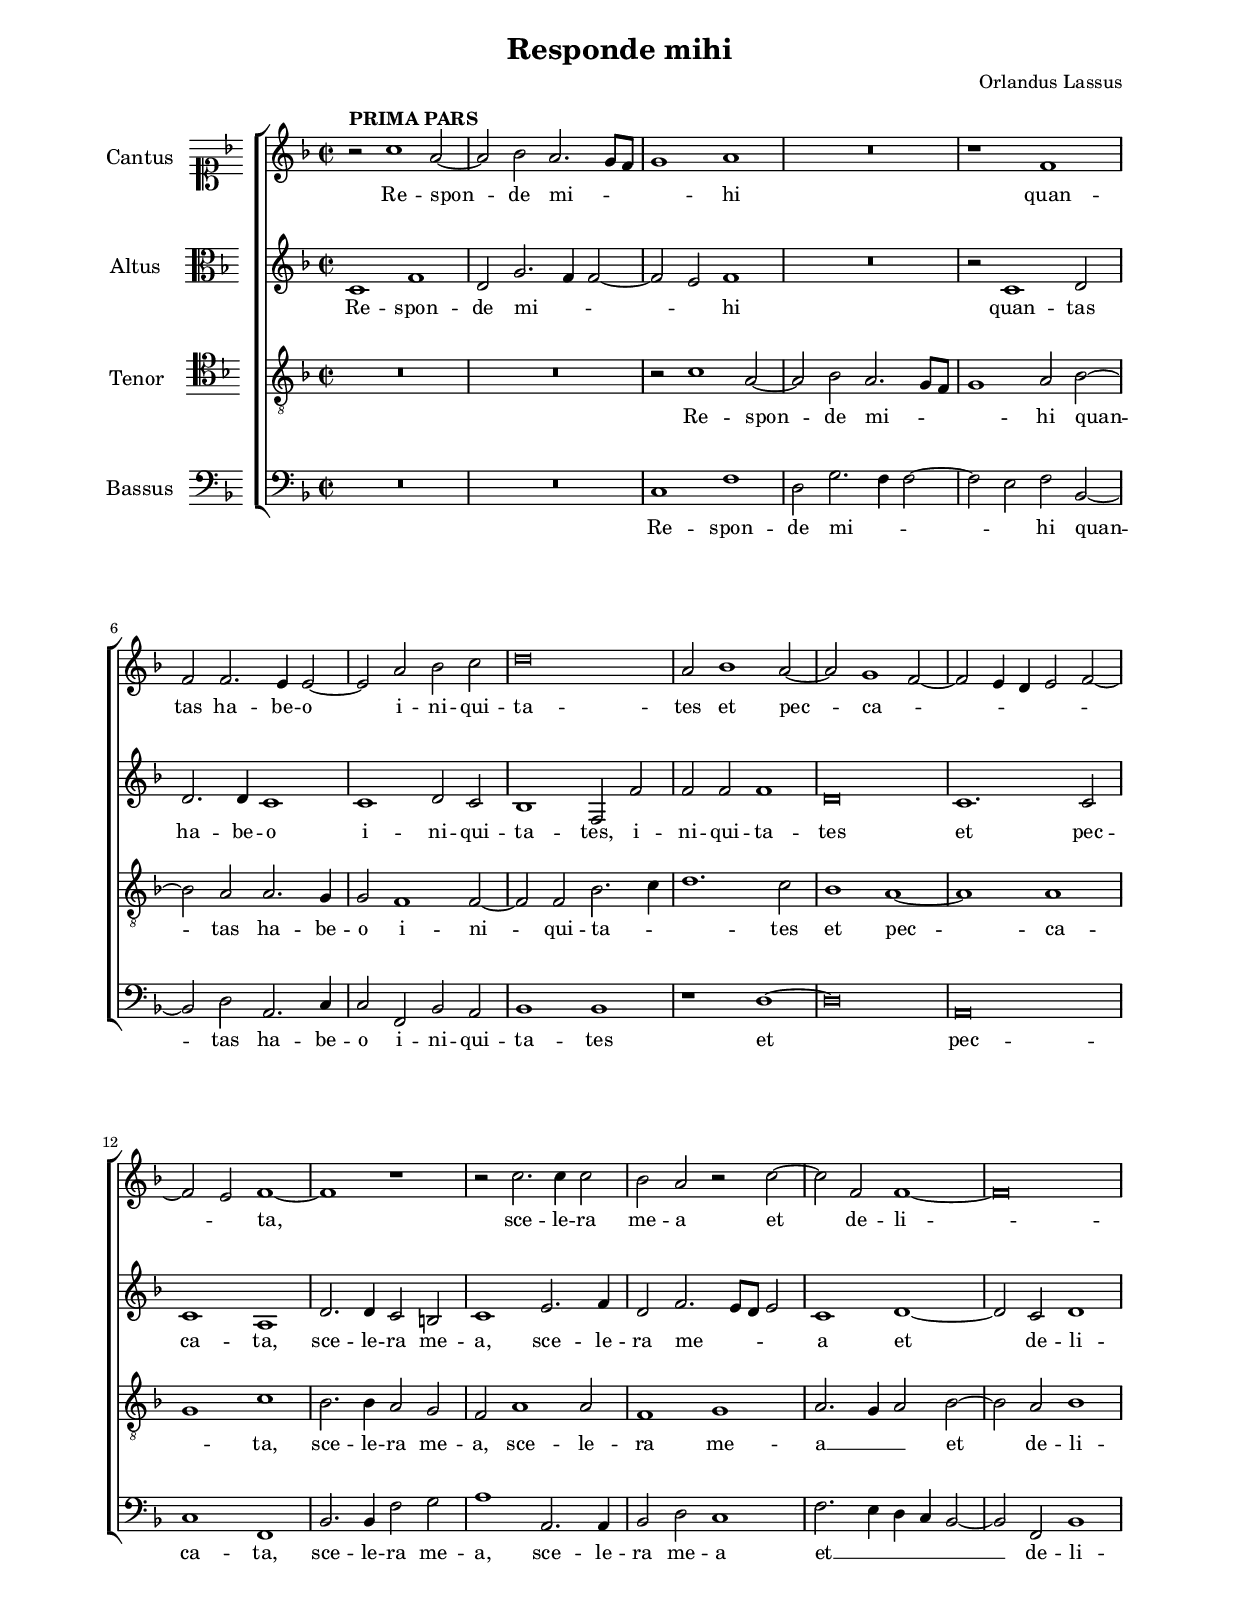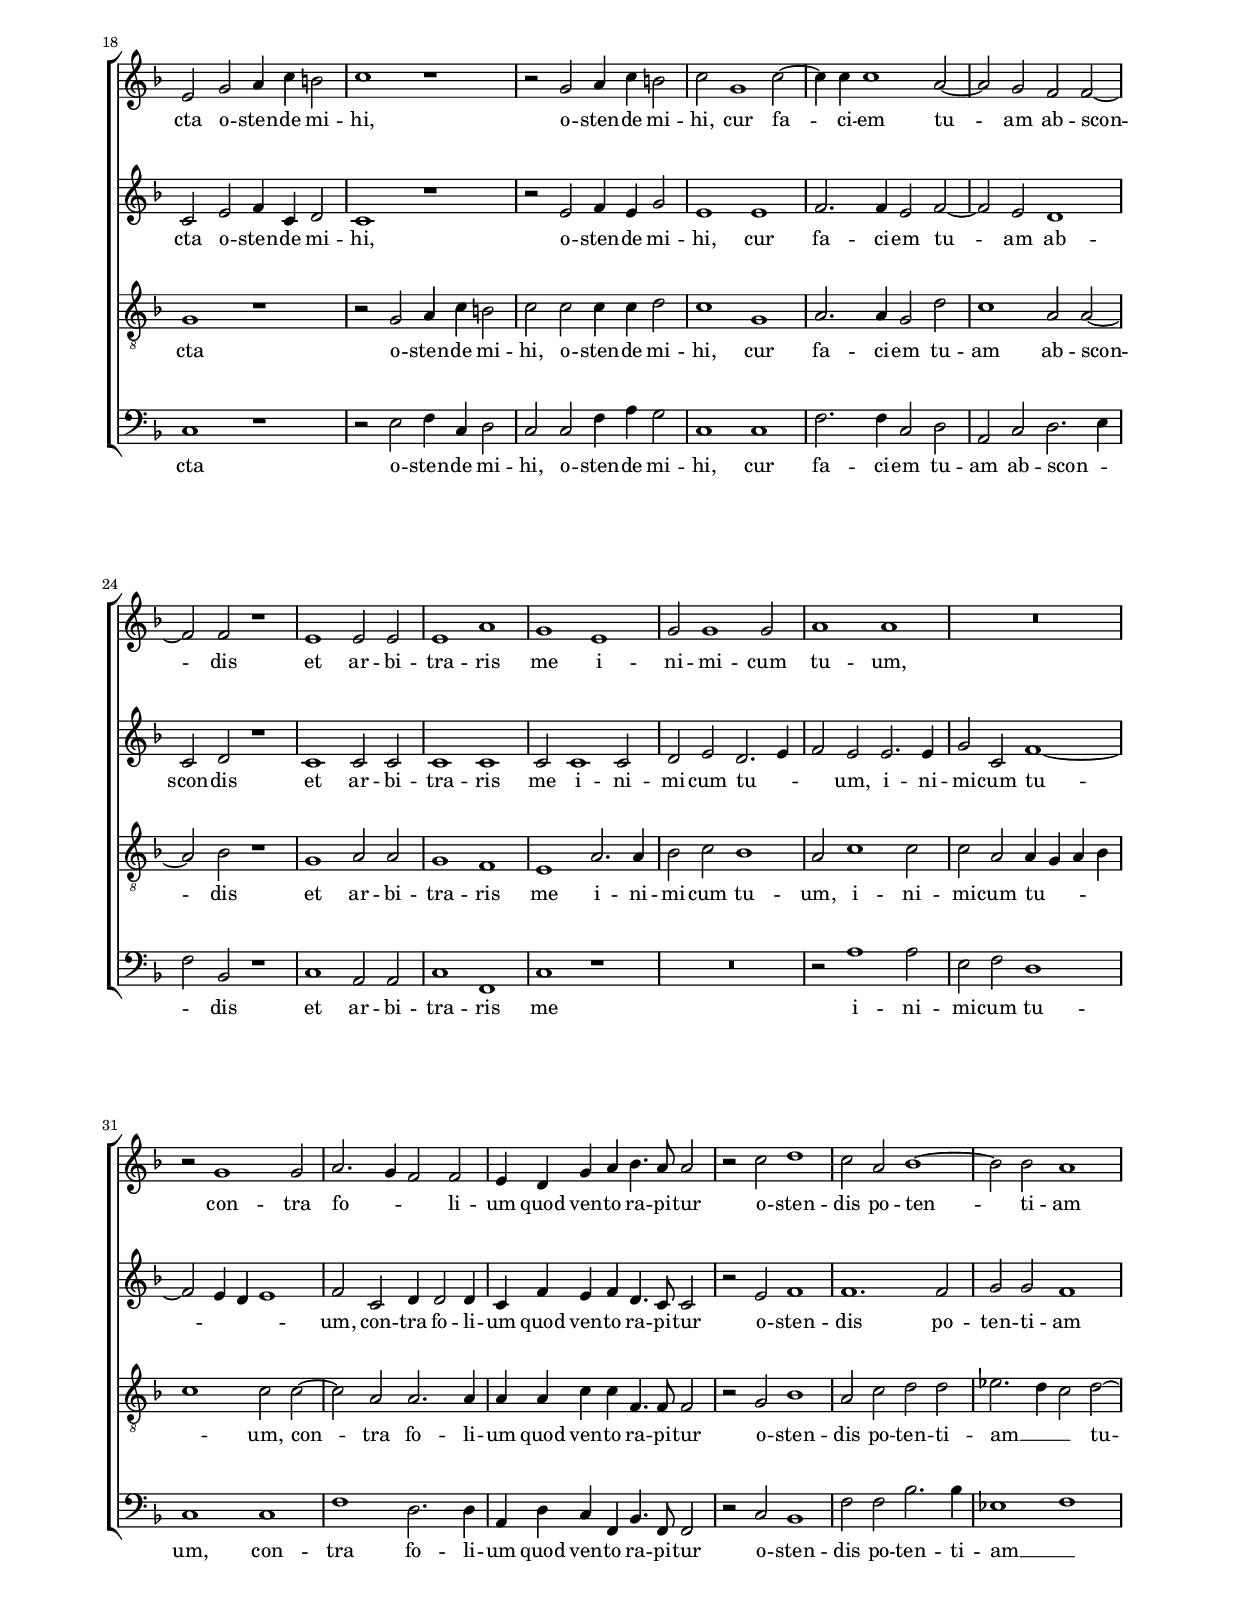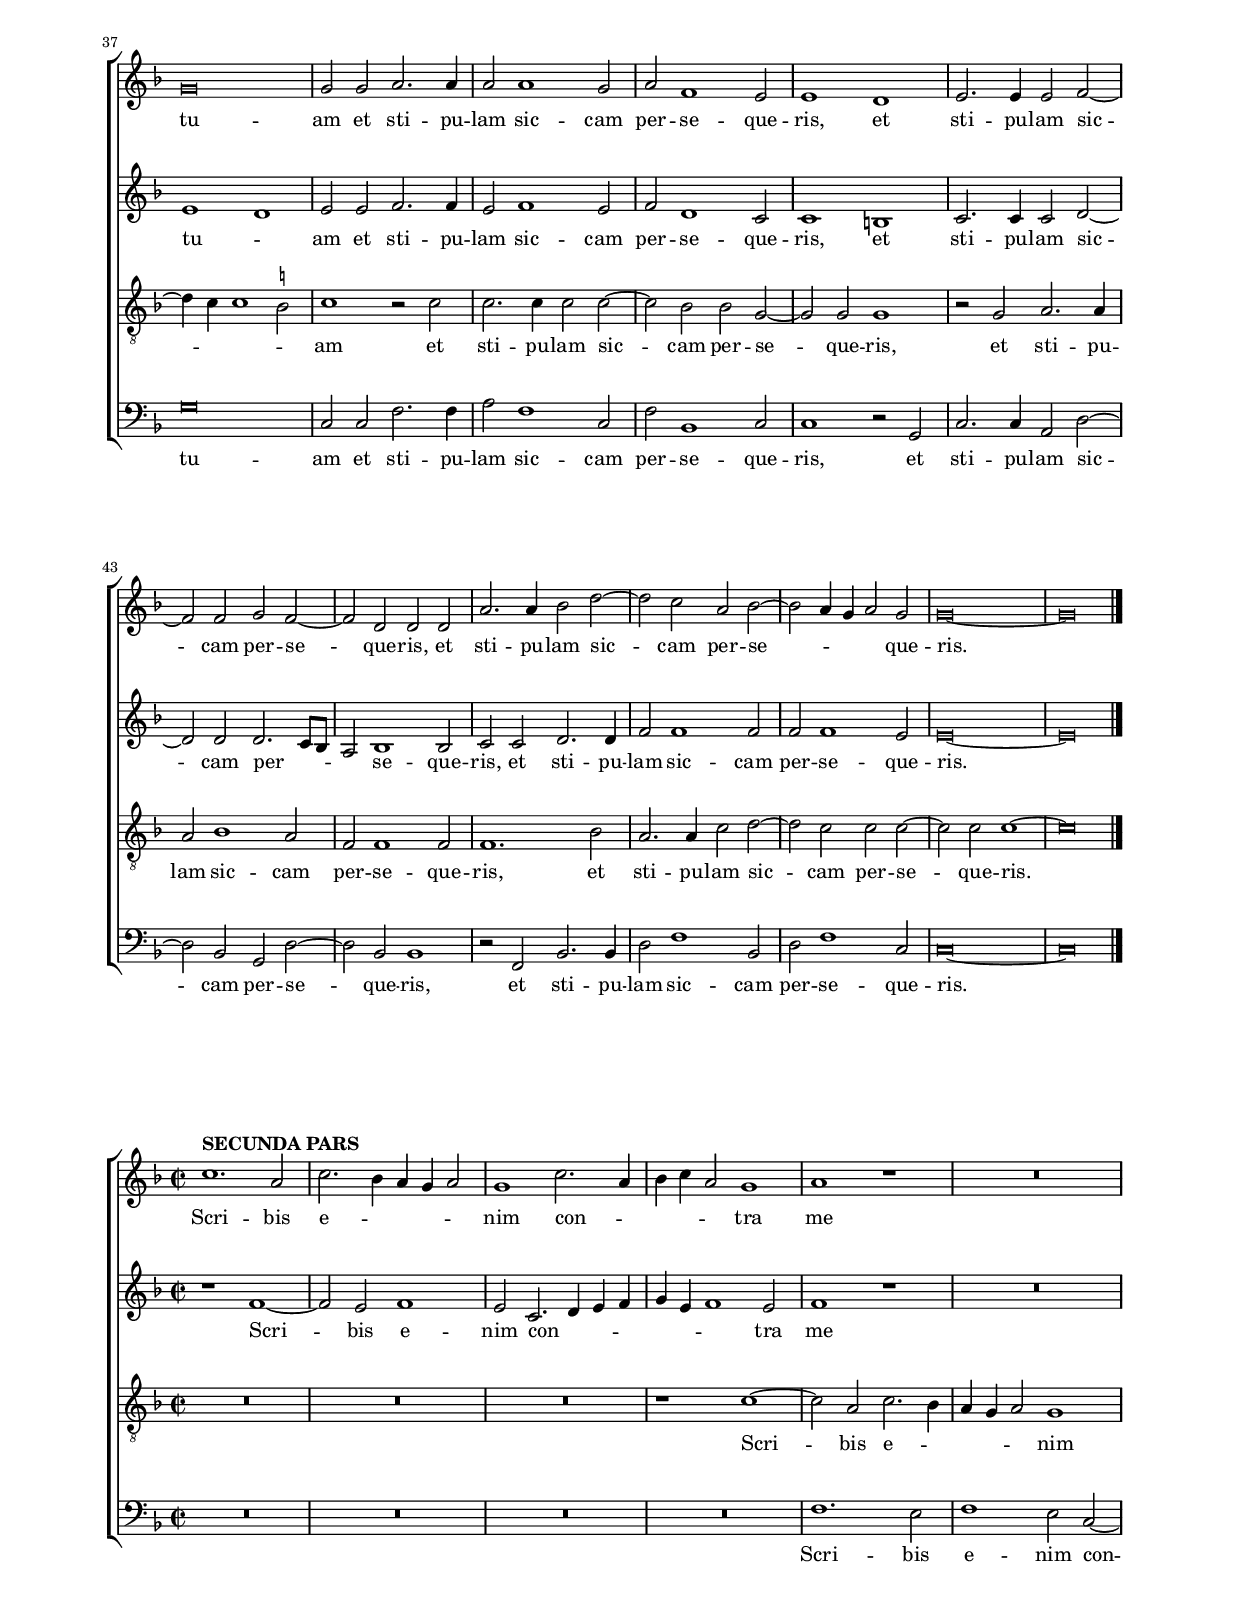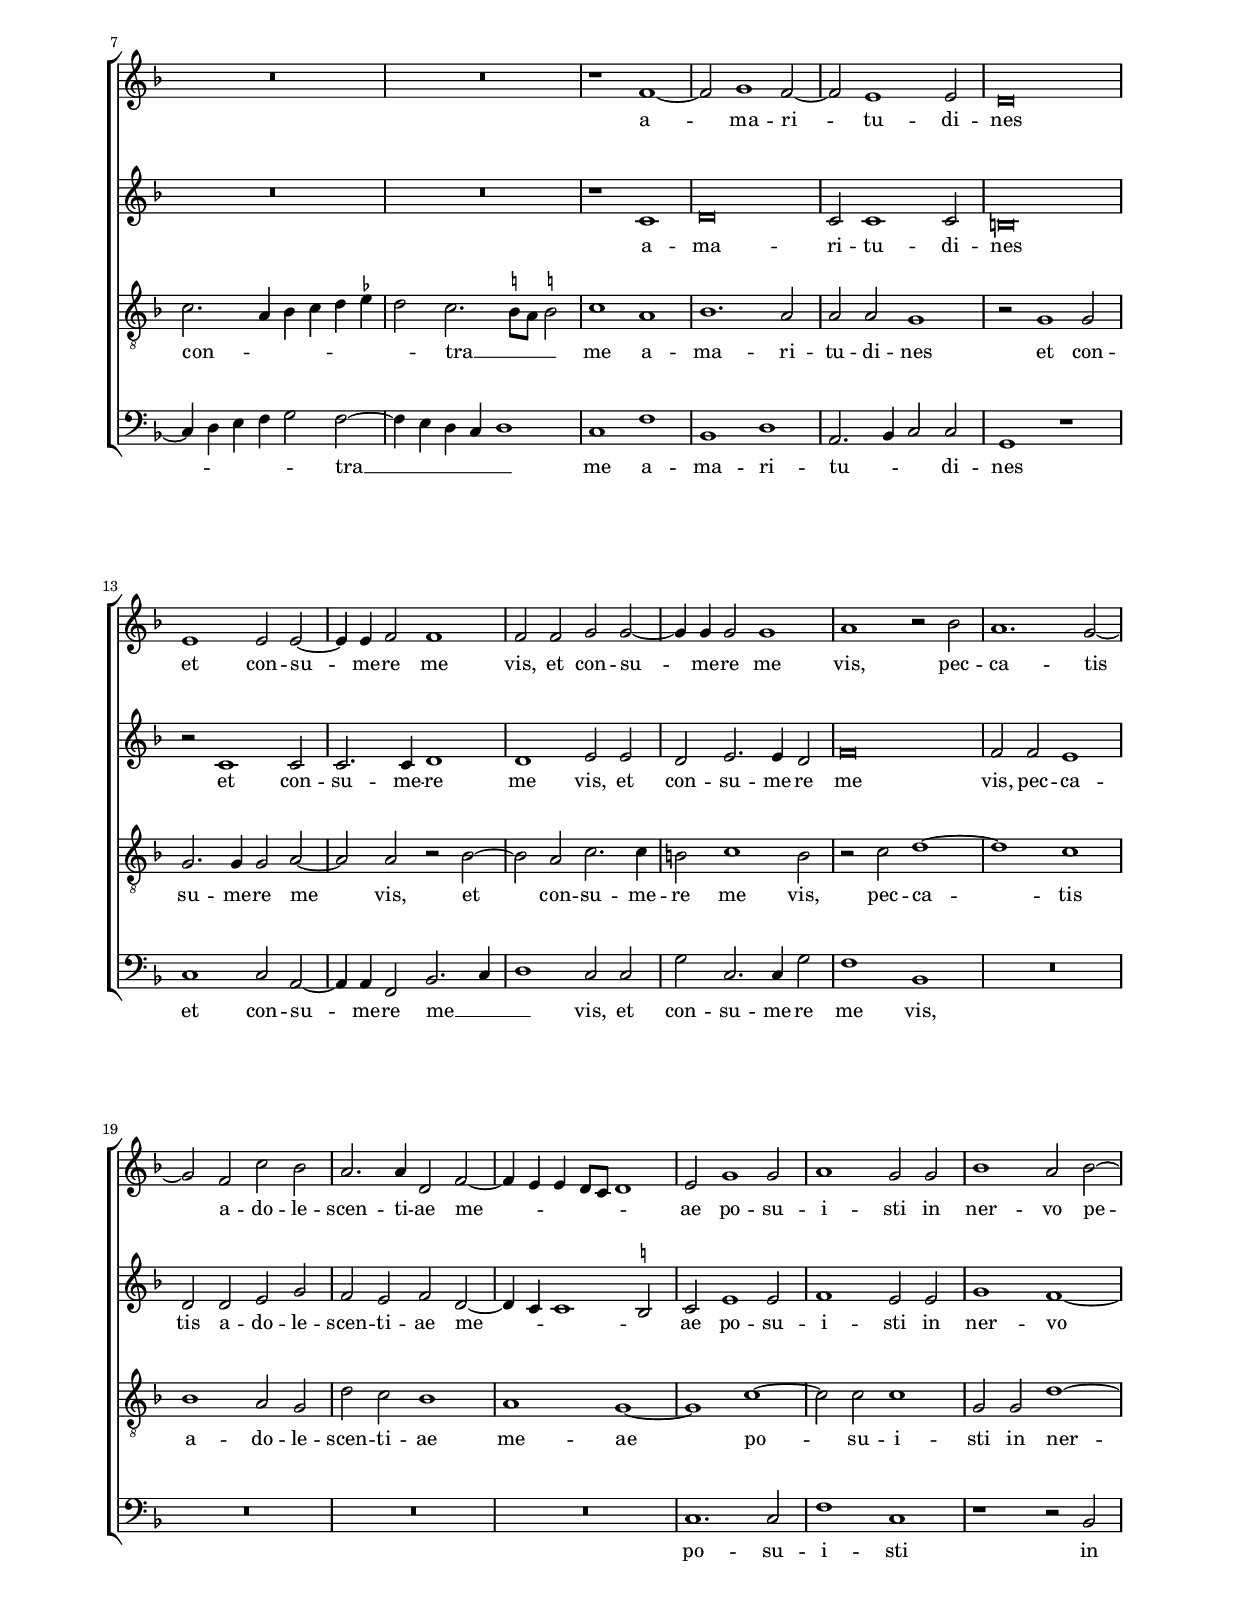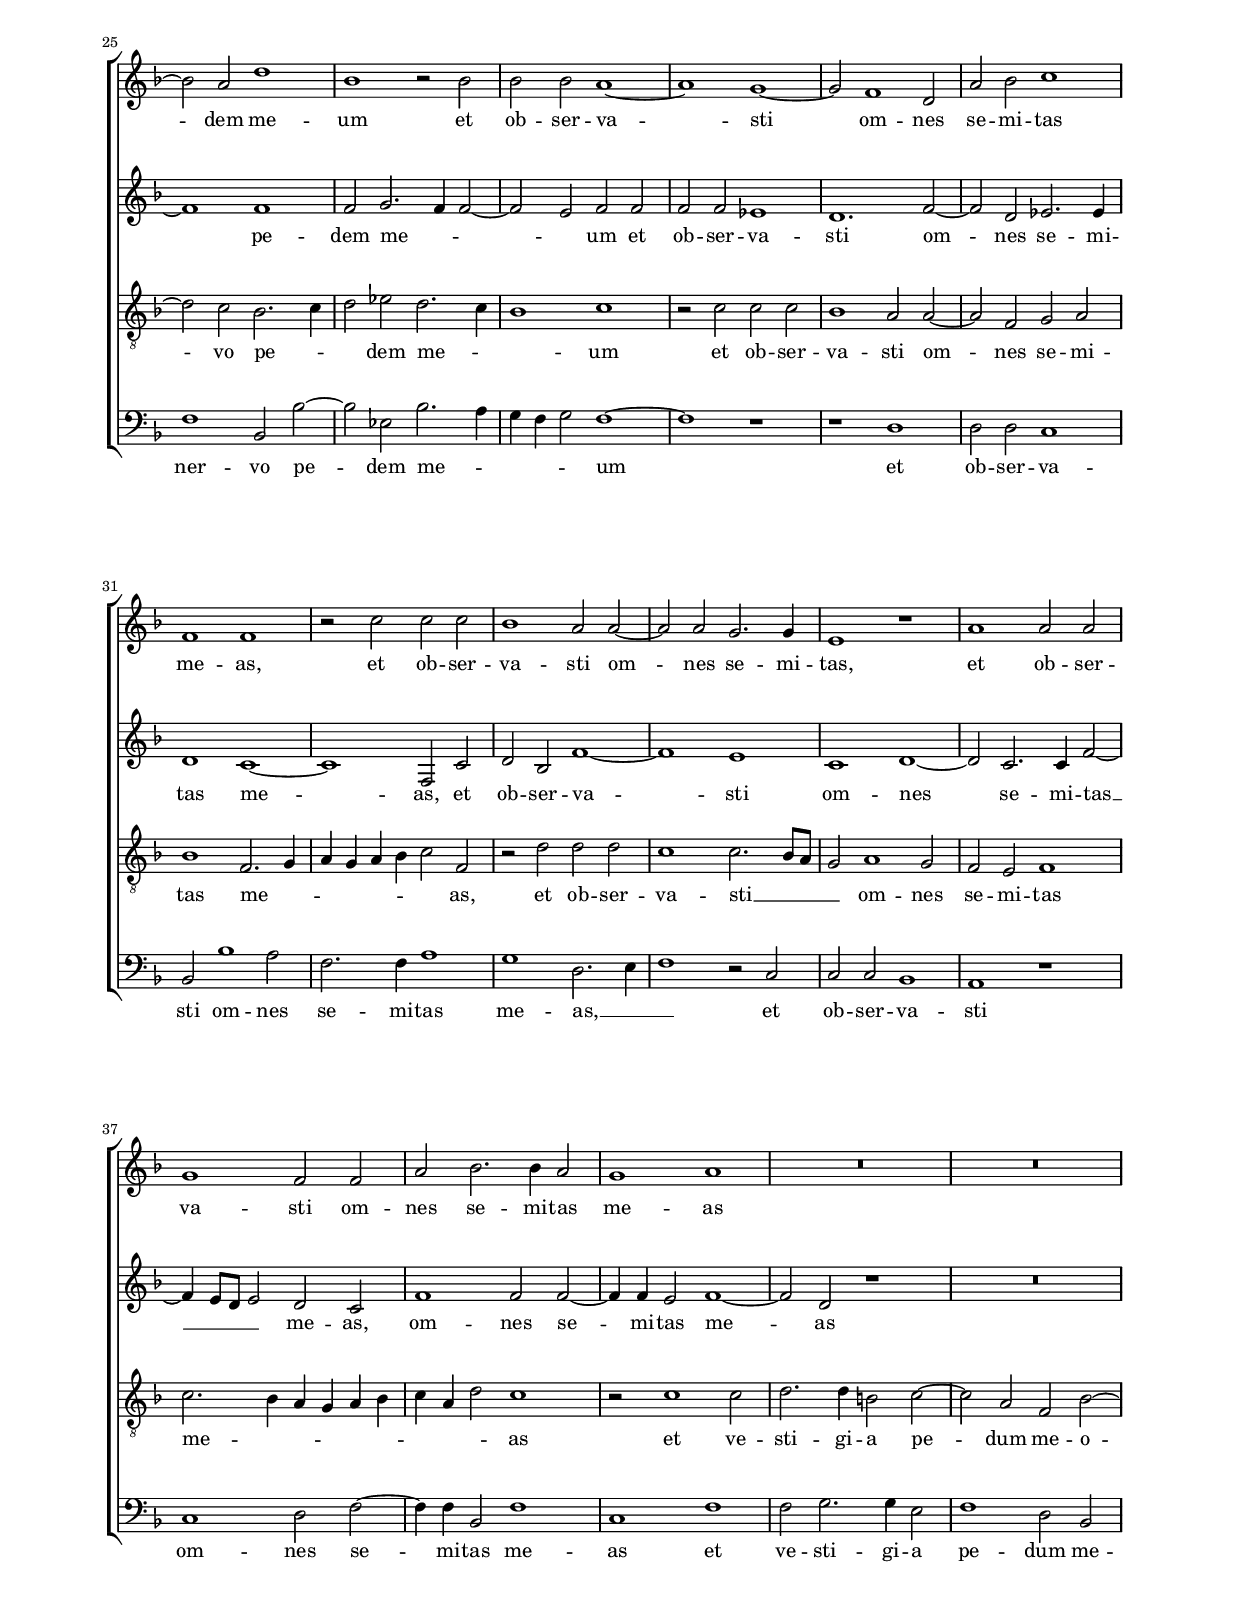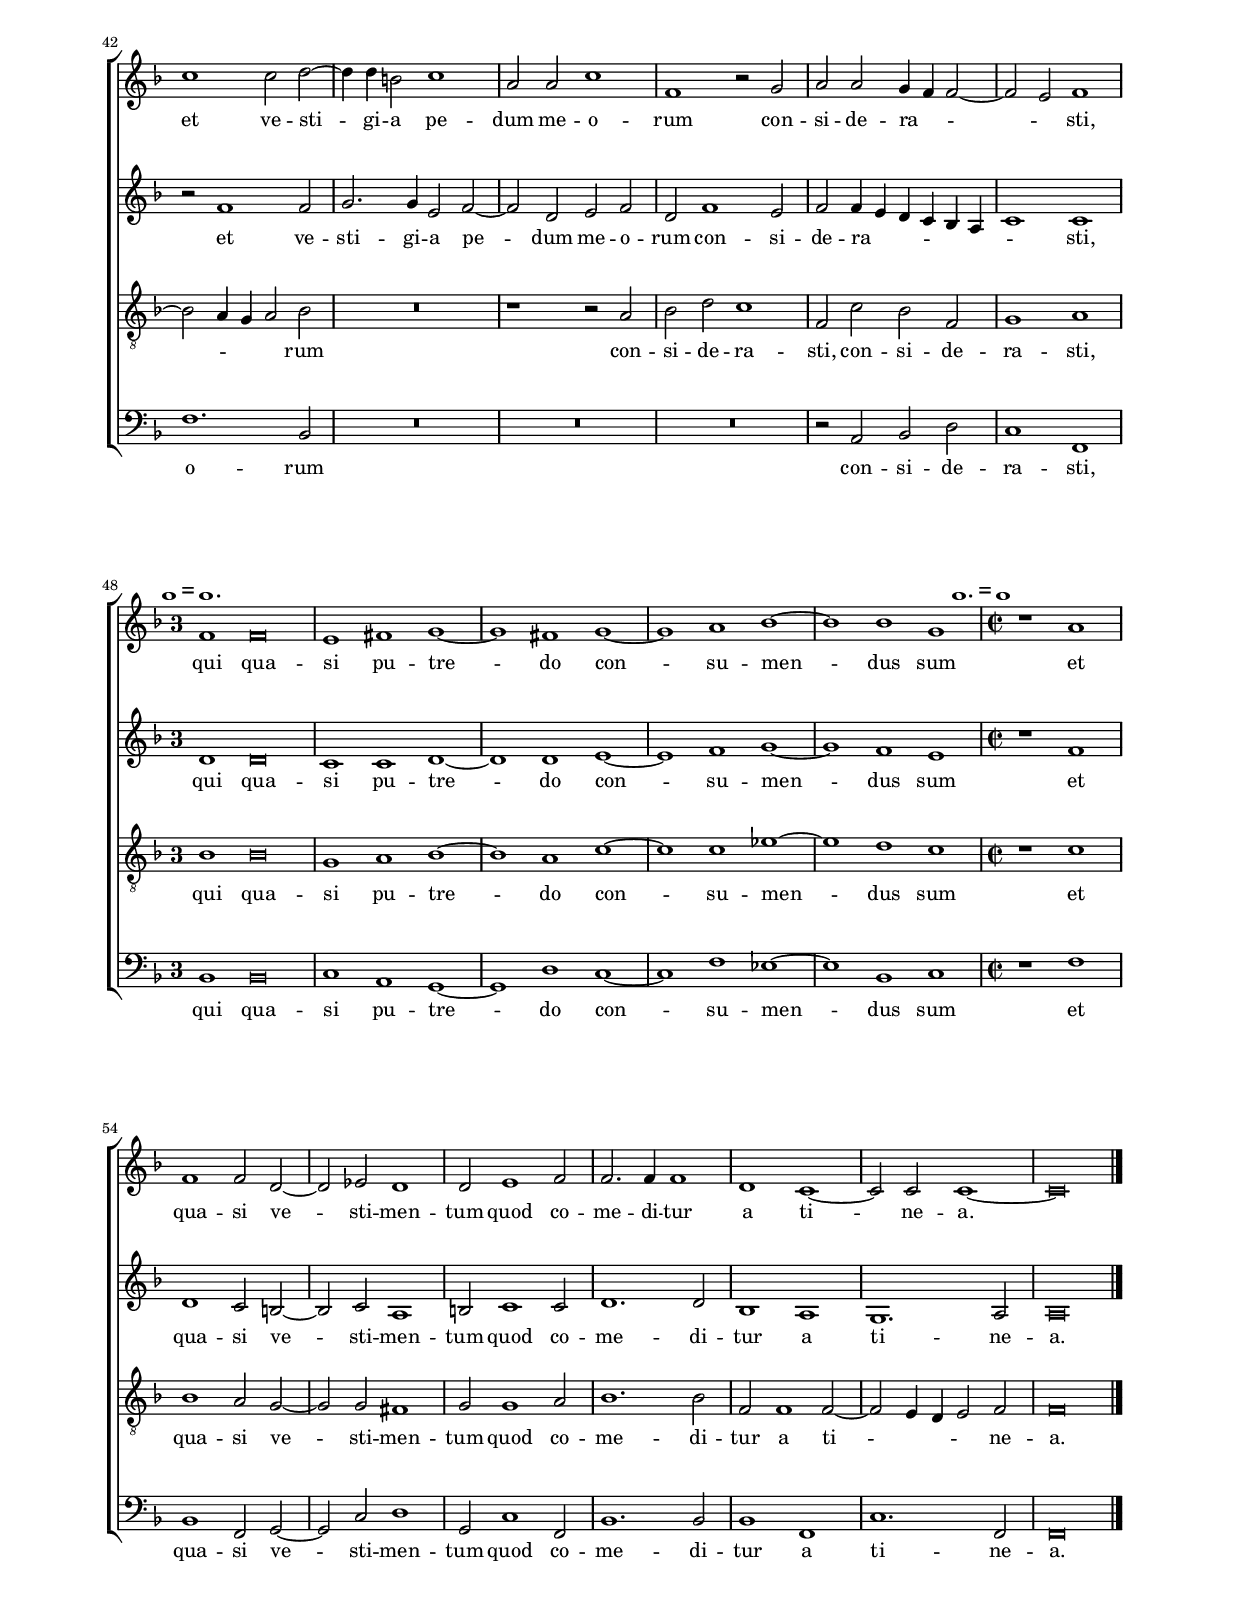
\header
{
  title="Responde mihi"
  composer="Orlandus Lassus"
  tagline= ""
}

\version "2.18.2"
\include "deutsch.ly"
#(set-global-staff-size 16)
% #(set-default-paper-size "letter")
#(ly:set-option 'point-and-click #f)


	ficta = { \once \set suggestAccidentals = ##t }
	
	forget = #(define-music-function (parser location music) (ly:music?) #{
		\accidentalStyle forget
		$music
		\accidentalStyle default
		#})

	m = \melisma
	me = \melismaEnd
%	\mark \markup { \override #'(style . baroque) { \note  #"breve" #1 = \note #"breve." #1 } }


\paper
	{
	top-margin = 1.8 \cm
	bottom-margin = 1.8 \cm
	left-margin = 2 \cm
	right-margin = 2 \cm
	ragged-bottom = ##f
	ragged-last-bottom = ##t
	print-page-number = ##f
	score-system-spacing = #'((basic-distance . 20) (minimum-distance . 14) (padding . 8) (strechability . 50))
	system-system-spacing = #'((basic-distance . 20) (minimum-distance . 14) (padding . 8) (strechability . 50))
	scoreTitleMarkup = \markup { \fill-line  { \null \fontsize #2 \bold \fromproperty #'header:piece \fromproperty #'header:opus } }
%	systems-per-page = 3
%	min-systems-per-page = 3
	}

global = {
	\key f \major
	\time 2/2 \set Score.measureLength = #(ly:make-moment 2/1)
        \skip 1*98 \bar "|."
	}
	

incipitcantus = \markup { \score {
	{
	\set Staff.instrumentName = \markup { \fontsize #1 "Cantus" }
	\key f \major
	\clef soprano
	s4 \bar ""
	}
	\layout  {
	raggedright = ##t
	indent = 1.6 \cm
	line-width = 2.2\cm
	\context { \Staff \remove Time_signature_engraver }
	\override Staff.Clef.Y-extent = #'(0 . 0)
	}} \hspace #1 }
      
      
incipitaltus = \markup { \score {
	{
	\set Staff.instrumentName = \markup { \fontsize #1 "Altus" }
	\key f \major
	\clef alto
	s4 \bar ""
	}
	\layout  {
	raggedright = ##t
	indent = 1.6 \cm
	line-width = 2.2\cm
	\context { \Staff \remove Time_signature_engraver }
	\override Staff.Clef.Y-extent = #'(0 . 0)
	}} \hspace #1 }


incipittenor = \markup { \score {
	{
	\set Staff.instrumentName = \markup { \fontsize #1 "Tenor" }
	\key f \major
	\clef tenor
	s4 \bar ""
	}
	\layout  {
	raggedright = ##t
	indent = 1.6 \cm
	line-width = 2.2\cm
	\context { \Staff \remove Time_signature_engraver }
	\override Staff.Clef.Y-extent = #'(0 . 0)
	}} \hspace #1 }
      
      
incipitbassus = \markup { \score {
	{
	\set Staff.instrumentName = \markup { \fontsize #1 "Bassus" }
	\key f \major
	\clef bass
	s4 \bar ""
	}
	\layout  {
	raggedright = ##t
	indent = 1.6 \cm
	line-width = 2.2\cm
	\context { \Staff \remove Time_signature_engraver }
	\override Staff.Clef.Y-extent = #'(0 . 0)
	}} \hspace #1 }


cantus =  \relative c''
	{
	r2^\markup { \left-align \bold "PRIMA PARS" } c1 a2~
	a2 b a2. g8 f
	g1 a
	R\breve
%5
	r1 f |
	f2 f2. e4 e2~
	e2 a b c
	d\breve
	a2 b1 a2~
%10
	a2 g1 f2~ |
	f2 e4 d e2 f~
	f2 e f1~
	f1 r
	r2 c'2. c4 c2
%15
	b2 a r c~ |
	c2 f, f1~
	f\breve
	e2 g a4 c h2
	c1 r
%20
	r2 g a4 c h2 |
	c2 g1 c2~
	c4 c c1 a2~
	a2 g f f~
	f2 f r1
%25
	e1 e2 e |
	e1 a
	g1 e
	g2 g1 g2
	a1 a
%30
	R\breve |
	r2 g1 g2
	a2. g4 f2 f
	e4 d g a b4. a8 a2
	r2 c d1
%35
	c2 a b1~ |
	b2 b a1
	g\breve
	g2 g a2. a4
	a2 a1 g2
%40
	a2 f1 e2 |
	e1 d
	e2. e4 e2 f~
	f2 f g f~
	f2 d d d
%45
	a'2. a4 b2 d~ |
	d2 c a b~
	b2 a4 g a2 g
	g\breve~
        g\breve |
	}


altus =  \relative c'
        {
	c1 f
	d2 g2. f4 f2~
	f2 e f1
	R\breve
%5
	r2 c1 d2 |
	d2. d4 c1
	c1 d2 c
	b1 f2 f'
	f2 f f1
%10
	d\breve |
	c1. c2
	c1 a
	d2. d4 c2 h
	c1 e2. f4
%15
	d2 f2. e8 d e2 |
	c1 d~
	d2 c d1
	c2 e f4 c d2
	c1 r
%20
	r2 e f4 e g2 |
	e1 e
	f2. f4 e2 f~
	f2 e d1
	c2 d r1
%25
	c1 c2 c |
	c1 c
	c2 c1 c2
	d2 e d2. e4
	f2 e e2. e4
%30
	g2 c, f1~ |
	f2 e4 d e1
	f2 c d4 d2 d4
	c4 f e f d4. c8 c2
	r2 e f1
%35
	f1. f2 |
	g2 g f1
	e1 d
	e2 e f2. f4
	e2 f1 e2
%40
	f2 d1 c2 |
	c1 h
	c2. c4 c2 d~
	d2 d d2. c8 b
	a2 b1 b2
%45
	c2 c d2. d4 |
	f2 f1 f2
	f2 f1 e2
	e\breve~
        e\breve |
	}


tenor =  \relative c'
	{
	R\breve
	R\breve
	r2 c1 a2~
	a2 b a2. g8 f
%5
	g1 a2 b~ |
	b2 a a2. g4
	g2 f1 f2~
	f2 f b2. c4
	d1. c2
%10
	b1 a~ |
	a1 a
	g1 c
	b2. b4 a2 g
	f2 a1 a2
%15
	f1 g |
	a2. g4 a2 b~
	b2 a b1
	g1 r
	r2 g a4 c h2
%20
	c2 c c4 c d2 |
	c1 g
	a2. a4 g2 d'
	c1 a2 a~
	a2 b r1
%25
	g1 a2 a |
	g1 f
	e1 a2. a4
	b2 c b1
	a2 c1 c2
%30
	c2 a a4 g a b |
	c1 c2 c~
	c2 a a2. a4
	a4 a c c f,4. f8 f2
	r2 g b1
%35
	a2 c d d |
	es2. d4 c2 d~
	d4 c c1 \ficta h2
	c1 r2 c
	c2. c4 c2 c~
%40
	c2 b b g~ |
	g2 g g1
	r2 g a2. a4
	a2 b1 a2
	f2 f1 f2
%45
	f1. b2 |
	a2. a4 c2 d~
	d2 c c c~
	c2 c c1~
	c\breve |
	}


bassus  =  \relative c
	{
	R\breve
	R\breve
	c1 f
	d2 g2. f4 f2~
%5
	f2 e f b,~ |
	b2 d a2. c4
	c2 f, b a
	b1 b
	r1 d~
%10
	d\breve |
	a\breve
	c1 f,
	b2. b4 f'2 g
	a1 a,2. a4
%15
	b2 d c1 |
	f2. e4 d c b2~
	b2 f b1
	c1 r
	r2 e f4 c d2
%20
	c2 c f4 a g2 |
	c,1 c
	f2. f4 c2 d
	a2 c d2. e4
	f2 b, r1
%25
	c1 a2 a |
	c1 f,
	c'1 r
	R\breve
	r2 a'1 a2
%30
	e2 f d1 |
	c1 c
	f1 d2. d4
	a4 d c f, b4. f8 f2
	r2 c' b1
%35
	f'2 f b2. b4 |
	es,1 f
	g\breve
	c,2 c f2. f4
	a2 f1 c2
%40
	f2 b,1 c2 |
	c1 r2 g
	c2. c4 a2 d~
	d2 b g d'~
	d2 b b1
%45
	r2 f b2. b4 |
	d2 f1 b,2
	d2 f1 c2
	c\breve~
	c\breve |
	}


lyricscantus = \lyricmode {
	Re -- spon -- de mi -- _ _ _ hi
        quan -- tas ha -- be -- o i -- ni -- qui -- ta -- tes
        et pec -- ca -- _ _ _ _ _ _ ta,
        sce -- le -- ra me -- a et de -- li -- cta o -- sten -- de mi -- hi,
        o -- sten -- de mi -- hi,
        cur fa -- ci -- em tu -- am ab -- scon -- dis
        et ar -- bi -- tra -- ris me i -- ni -- mi -- cum tu -- um,
        con -- tra fo -- _ _ li -- um quod ven -- to ra -- pi -- tur
        o -- sten -- dis po -- ten -- ti -- am tu -- am
        et sti -- pu -- lam sic -- cam per -- se -- que -- ris,
        et sti -- pu -- lam sic -- cam per -- se -- que -- ris,
        et sti -- pu -- lam sic -- cam per -- se -- _ _ _ que -- ris.
	}


lyricsaltus = \lyricmode {
	Re -- spon -- de mi -- _ _ _ hi
        quan -- tas ha -- be -- o i -- ni -- qui -- ta -- tes,
        i -- ni -- qui -- ta -- tes
        et pec -- ca -- ta,
        sce -- le -- ra me -- a,
        sce -- le -- ra me -- _ _ _ a et de -- li -- cta o -- sten -- de mi -- hi,
        o -- sten -- de mi -- hi,
        cur fa -- ci -- em tu -- am ab -- scon -- dis
        et ar -- bi -- tra -- ris me i -- ni -- mi -- cum tu -- _ _ um,
        i -- ni -- mi -- cum tu -- _ _ _ um,
        con -- tra fo -- li -- um quod ven -- to ra -- pi -- tur
        o -- sten -- dis po -- ten -- ti -- am tu -- _ am
        et sti -- pu -- lam sic -- cam per -- se -- que -- ris,
        et sti -- pu -- lam sic -- cam per -- _ _ _ se -- que -- ris,
        et sti -- pu -- lam sic -- cam per -- se -- que -- ris.
	}


lyricstenor = \lyricmode {
	Re -- spon -- de mi -- _ _ _ hi
        quan -- tas ha -- be -- o i -- ni -- qui -- ta -- _ _ tes
        et pec -- ca -- _ ta,
        sce -- le -- ra me -- a,
        sce -- le -- ra me -- a __ _ _ et de -- li -- cta o -- sten -- de mi -- hi,
        o -- sten -- de mi -- hi,
        cur fa -- ci -- em tu -- am ab -- scon -- dis
        et ar -- bi -- tra -- ris me i -- ni -- mi -- cum tu -- um,
        i -- ni -- mi -- cum tu -- _ _ _ _ um,
        con -- tra fo -- li -- um quod ven -- to ra -- pi -- tur
        o -- sten -- dis po -- ten -- ti -- am __ _ _ tu -- _ _ _ am 
        et sti -- pu -- lam sic -- cam per -- se -- que -- ris,
        et sti -- pu -- lam sic -- cam per -- se -- que -- ris,
        et sti -- pu -- lam sic -- cam per -- se -- que -- ris.
	}


lyricsbassus = \lyricmode {
	Re -- spon -- de mi -- _ _ _ hi
        quan -- tas ha -- be -- o i -- ni -- qui -- ta -- tes
        et pec -- ca -- ta,
        sce -- le -- ra me -- a,
        sce -- le -- ra me -- a et __ _ _ _ _ de -- li -- cta o -- sten -- de mi -- hi,
        o -- sten -- de mi -- hi,
        cur fa -- ci -- em tu -- am ab -- scon -- _ _ dis
        et ar -- bi -- tra -- ris me i -- ni -- mi -- cum tu -- um,
        con -- tra fo -- li -- um quod ven -- to ra -- pi -- tur
        o -- sten -- dis po -- ten -- ti -- am __ _ tu -- am
        et sti -- pu -- lam sic -- cam per -- se -- que -- ris,
        et sti -- pu -- lam sic -- cam per -- se -- que -- ris,
        et sti -- pu -- lam sic -- cam per -- se -- que -- ris.
	}


\score
{  
  % \transpose {
	\new ChoirStaff \with { \override StaffGrouper.staff-staff-spacing.basic-distance = #13 }
	<<


	\new Staff << \global
	\new Voice="v1" {
		\set Staff.instrumentName=\incipitcantus
        %       \set Staff.instrumentName="S"
		\set Staff.midiInstrument = "reed organ"
		\clef violin
		\cantus }
	\new Lyrics \lyricsto "v1" {\lyricscantus }
	>>


	\new Staff << \global
	\new Voice="v2" {
		\set Staff.instrumentName=\incipitaltus
        %       \set Staff.instrumentName="A"
		\set Staff.midiInstrument = "reed organ"
		\clef violin 
		\altus}
	\new Lyrics \lyricsto "v2" {\lyricsaltus }
	>>


	\new Staff << \global
	\new Voice="v3" {
		\set Staff.instrumentName=\incipittenor
        %       \set Staff.instrumentName="T"
		\set Staff.midiInstrument = "reed organ"
		\clef "G_8"
		\tenor }
	\new Lyrics \lyricsto "v3" {\lyricstenor }
	>>


	\new Staff << \global
	\new Voice="v4" {
		\set Staff.instrumentName=\incipitbassus
        %       \set Staff.instrumentName="B"
		\set Staff.midiInstrument = "reed organ"
		\clef "bass" 
		\bassus }
	\new Lyrics \lyricsto "v4" {\lyricsbassus}
	>>

	>>
	% } % transpose

	\layout
	{
	indent = 2.5 \cm
%	\context { \Lyrics \override VerticalAxisGroup.nonstaff-relatedstaff-spacing.padding = #2 }
%	\context { \Lyrics \override LyricText.font-size = #1 }
	\context { \Staff \override TimeSignature.break-visibility = #end-of-line-invisible }
%	\context { \Staff \override InstrumentName.X-offset = #'-25 }
%	\context { \Voice \override Slur.transparent = ##t }
%	\context { \Voice \override AccidentalSuggestion.avoid-slur = #'ignore }
%	\context { \Voice \override AccidentalSuggestion.outside-staff-priority = ##f }
	\context { \Score \override BarNumber.padding = #2 }
	\context { \Voice \override NoteHead.style = #'baroque }
	}

\midi
	{
    	\tempo 2 = 85
	}

}

%%%%%%%%%%%%%%%%%%%%  SECUNDA PARS


global = {
	\key f \major
	\time 2/2 \set Score.measureLength = #(ly:make-moment 2/1)
        \skip 1*94
        \time 3/1 \once \override Score.TimeSignature.style = #'single-digit \newSpacingSection
        \mark \markup { \fontsize #-3 \note  #"1" #1 = \fontsize #-3 \note #"1." #1 }
        \skip 1*15
        \time 2/2 \set Score.measureLength = #(ly:make-moment 2/1) \newSpacingSection
        \mark \markup { \fontsize #-3 \note  #"1." #1 = \fontsize #-3 \note #"1" #1 }
        \skip 1*16 \bar "|."
	}


cantus =  \relative c''
	{
	c1.^\markup { \left-align \bold "SECUNDA PARS" } a2
	c2. b4 a g a2
	g1 c2. a4
	b4 c a2 g1
%5
	a1 r |
	R\breve
	R\breve
	R\breve
	r1 f~
%10
	f2 g1 f2~ |
	f2 e1 e2
	d\breve
	e1 e2 e~
	e4 e f2 f1
%15
	f2 f g g~ |
	g4 g g2 g1
	a1 r2 b
	a1. g2~
	g2 f c' b
%20
	a2. a4 d,2 f~ |
	f4 e e d8 c d1
	e2 g1 g2
	a1 g2 g
	b1 a2 b~
%25
	b2 a d1 |
	b1 r2 b
	b2 b a1~
	a1 g~
	g2 f1 d2
%30
	a'2 b c1 |
	f,1 f
	r2 c' c c
	b1 a2 a~
	a2 a g2. g4
%35
	e1 r |
	a1 a2 a
	g1 f2 f
	a2 b2. b4 a2
	g1 a
%40
	R\breve |
	R\breve
	c1 c2 d~
	d4 d h2 c1
	a2 a c1
%45
	f,1 r2 g |
	a2 a g4 f f2~
	f2 e f1
% Triple time - coloration
	f1 f\breve
	e1 fis g~
%50
        g1 fis g~	
	g1 a b~
	b1 b g
% End of coloration
        r1 a
	f1 f2 d~
%55
	d2 es d1 |
	d2 e1 f2
	f2. f4 f1
	d1 c~
	c2 c c1~
%60
	c\breve |
	}


altus =  \relative c'
        {
	r1 f~
	f2 e f1
	e2 c2. d4 e f
	g4 e f1 e2
%5
	f1 r |
	R\breve
	R\breve
	R\breve
	r1 c
%10
	d\breve |
	c2 c1 c2
	h\breve
	r2 c1 c2
	c2. c4 d1
%15
	d1 e2 e |
	d2 e2. e4 d2
	f\breve
	f2 f e1
	d2 d e g
%20
	f2 e f d~ |
	d4 c c1 \ficta h2
	c2 e1 e2
	f1 e2 e
	g1 f~
%25
	f1 f |
	f2 g2. f4 f2~
	f2 e f f
	f2 f es1
	d1. f2~
%30
	f2 d es2. es4 |
	d1 c~
	c1 f,2 c'
	d2 b f'1~
	f1 e
%35
	c1 d~ |
	d2 c2. c4 f2~
	f4 e8 d e2 d c
	f1 f2 f~
	f4 f e2 f1~
%40
	f2 d r1 |
	R\breve
	r2 f1 f2
	g2. g4 e2 f~
	f2 d e f
%45
	d2 f1 e2 |
	f2 f4 e d c b a
	c1 c
% Triple time
	d1 d\breve
	c1 c d~
%50
	d1 d e~ |
	e1 f g~
	g1 f e
% End of triple time
	r1 f
	d1 c2 h~
%55
	h2 c a1 |
	h2 c1 c2
	d1. d2
	b1 a
	g1. a2
%60
	a\breve |
	}


tenor =  \relative c'
	{
	R\breve
	R\breve
	R\breve
	r1 c~
%5
	c2 a c2. b4 |
	a4 g a2 g1
	c2. a4 b c d \ficta es
	d2 c2. \stemDown \ficta h8 a \stemNeutral \ficta h!2
	c1 a
%10
	b1. a2 |
	a2 a g1
	r2 g1 g2
	g2. g4 g2 a~
	a2 a r b~
%15
	b2 a c2. c4 |
	h2 c1 h2
	r2 c d1~
	d1 c
	b1 a2 g
%20
	d'2 c b1 |
	a1 g~
	g1 c~
	c2 c c1
	g2 g d'1~
%25
	d2 c b2. c4 |
	d2 es d2. c4
	b1 c
	r2 c c c
	b1 a2 a~
%30
	a2 f g a |
	b1 f2. g4
	a4 g a b c2 f,
	r2 d' d d
	c1 c2. b8 a
%35
	g2 a1 g2 |
	f2 e f1
	c'2. b4 a g a b
	c4 a d2 c1
	r2 c1 c2
%40
	d2. d4 h2 c~ |
	c2 a f b~
	b2 a4 g a2 b
	R\breve
	r1 r2 a
%45
	b2 d c1 |
	f,2 c' b f
	g1 a
% Triple time
	b1 b\breve
	g1 a b~
%50
	b1 a c~ |
	c1 c es~
	es1 d c
% End of triple time
        r1 c
	b1 a2 g~
%55
	g2 g fis1 |
	g2 g1 a2
	b1. b2
	f2 f1 f2~
	f2 e4 d e2 f
%60
	f\breve |
	}


bassus  =  \relative c
	{
	R\breve
	R\breve
	R\breve
	R\breve
%5
	f1. e2 |
	f1 e2 c~
	c4 d e f g2 f~
	f4 e d c d1
	c1 f
%10
	b,1 d |
	a2. b4 c2 c
	g1 r
	c1 c2 a~
	a4 a f2 b2. c4
%15
	d1 c2 c |
	g'2 c,2. c4 g'2
	f1 b,
	R\breve
	R\breve
%20
	R\breve |
	R\breve
	c1. c2
	f1 c
	r1 r2 b
%25
	f'1 b,2 b'2~ |
	b2 es, b'2. a4
	g4 f g2 f1~
	f1 r
	r1 d
%30
	d2 d c1 |
	b2 b'1 a2
	f2. f4 a1
	g1 d2. e4
	f1 r2 c
%35
	c2 c b1 |
	a1 r
	c1 d2 f~
	f4 f b,2 f'1
	c1 f
%40
	f2 g2. g4 e2 |
	f1 d2 b
	f'1. b,2
	R\breve
	R\breve
%45
	R\breve |
	r2 a b d
	c1 f,
% Triple time
	b1 b\breve
	c1 a g~
%50
	g1 d' c~ |
	c1 f es~
	es1 b c
% End of triple time
	r1 f
	b,1 f2 g~
%55
	g2 c d1 |
	g,2 c1 f,2
	b1. b2
	b1 f
	c'1. f,2
%60
	f\breve |
	}


lyricscantus = \lyricmode {
	Scri -- bis e -- _ _ _ _ nim con -- _ _ _ _ tra me a -- ma -- ri -- tu -- di -- nes
        et con -- su -- me -- re me vis,
        et con -- su -- me -- re me vis,
        pec -- ca -- tis a -- do -- le -- scen -- ti -- ae me -- _ _ _ _ _ ae
        po -- su -- i -- sti in ner -- vo pe -- dem me -- um
        et ob -- ser -- va -- sti om -- nes se -- mi -- tas me -- as,
        et ob -- ser -- va -- sti om -- nes se -- mi -- tas,
        et ob -- ser -- va -- sti om -- nes se -- mi -- tas me -- as
        et ve -- sti -- gi -- a pe -- dum me -- o -- rum con -- si -- de -- ra -- _ _ _ sti,
        qui qua -- si pu -- tre -- do con -- su -- men -- dus sum
        et qua -- si ve -- sti -- men -- tum quod co -- me -- di -- tur a ti -- ne -- a.
	}


lyricsaltus = \lyricmode {
	Scri -- bis e -- nim con -- _ _ _ _ _ _ tra me a -- ma -- ri -- tu -- di -- nes
        et con -- su -- me -- re me vis,
        et con -- su -- me -- re me vis,
        pec -- ca -- tis a -- do -- le -- scen -- ti -- ae me -- _ _ _ ae
        po -- su -- i -- sti in ner -- vo pe -- dem me -- _ _ _ um
        et ob -- ser -- va -- sti om -- nes se -- mi -- tas me -- as,
        et ob -- ser -- va -- sti om -- nes se -- mi -- tas __ _ _ _ me -- as,
        om -- nes se -- mi -- tas me -- as
        et ve -- sti -- gi -- a pe -- dum me -- o -- rum con -- si -- de -- ra -- _ _ _ _ _ _ sti,
        qui qua -- si pu -- tre -- do con -- su -- men -- dus sum
        et qua -- si ve -- sti -- men -- tum quod co -- me -- di -- tur a ti -- ne -- a.
	}


lyricstenor = \lyricmode {
	Scri -- bis e -- _ _ _ _ nim con -- _ _ _ _ _ _ tra __ _ _ _ me a -- ma -- ri -- tu -- di -- nes
        et con -- su -- me -- re me vis,
        et con -- su -- me -- re me vis,
        pec -- ca -- tis a -- do -- le -- scen -- ti -- ae me -- ae
        po -- su -- i -- sti in ner -- vo pe -- _ _ dem me -- _ _ um
        et ob -- ser -- va -- sti om -- nes se -- mi -- tas me -- _ _ _ _ _ _ as,
        et ob -- ser -- va -- sti __ _ _ _ om -- nes se -- mi -- tas me -- _ _ _ _ _ _ _ _ as
        et ve -- sti -- gi -- a pe -- dum me -- o -- _ _ _ rum con -- si -- de -- ra -- sti,
        con -- si -- de -- ra -- sti,
        qui qua -- si pu -- tre -- do con -- su -- men -- dus sum
        et qua -- si ve -- sti -- men -- tum quod co -- me -- di -- tur a ti -- _ _ _ ne -- a.
	}


lyricsbassus = \lyricmode {
	Scri -- bis e -- nim con -- _ _ _ _ tra __ _ _ _ _ me a -- ma -- ri -- tu -- _ _ di -- nes
        et con -- su -- me -- re me __ _ _ vis,
        et con -- su -- me -- re me vis,
        po -- su -- i -- sti in ner -- vo pe -- dem me -- _ _ _ _ um
        et ob -- ser -- va -- sti om -- nes se -- mi -- tas me -- as, __ _ _
        et ob -- ser -- va -- sti om -- nes se -- mi -- tas me -- as
        et ve -- sti -- gi -- a pe -- dum me -- o -- rum con -- si -- de -- ra -- sti,
        qui qua -- si pu -- tre -- do con -- su -- men -- dus sum
        et qua -- si ve -- sti -- men -- tum quod co -- me -- di -- tur a ti -- ne -- a.
	}


\score
{  
  % \transpose {
	\new ChoirStaff \with { \override StaffGrouper.staff-staff-spacing.basic-distance = #13 }
	<<

	\new Staff <<\global
	\new Voice="v1" {
	  %\set Staff.instrumentName="Cantus"
		\set Staff.midiInstrument = "reed organ"
		\clef violin
		\cantus }
	\new Lyrics \lyricsto "v1" {\lyricscantus }
	>>


	\new Staff << \global
	\new Voice="v2" {
	  %\set Staff.instrumentName="Altus"
		\set Staff.midiInstrument = "reed organ"
		\clef violin 
		\altus}
	\new Lyrics \lyricsto "v2" {\lyricsaltus }
	>>


	\new Staff <<\global
	\new Voice="v3" {
	  %\set Staff.instrumentName="Tenor"
		\set Staff.midiInstrument = "reed organ"
		\clef "G_8"
		\tenor }
	\new Lyrics \lyricsto "v3" {\lyricstenor }
	>>


	\new Staff <<\global
	\new Voice="v4" {
	  %\set Staff.instrumentName="Bassus"
		\set Staff.midiInstrument = "reed organ"
		\clef "bass" 
		\bassus }
	\new Lyrics \lyricsto "v4" {\lyricsbassus}
	>>

	>>
	% } % transpose
		
	\layout
	{
	indent = 0 \cm
%	\context { \Lyrics \override VerticalAxisGroup.nonstaff-relatedstaff-spacing.padding = #2 }
%	\context { \Lyrics \override LyricText.font-size = #1 }
	\context { \Staff \override TimeSignature.break-visibility = #end-of-line-invisible }
%	\context { \Staff \override InstrumentName.X-offset = #'-25 }
%	\context { \Voice \override Slur.transparent = ##t }
%	\context { \Voice \override AccidentalSuggestion.avoid-slur = #'ignore }
%	\context { \Voice \override AccidentalSuggestion.outside-staff-priority = ##f }
	\context { \Score \override BarNumber.padding = #2 }
	\context { \Voice \override NoteHead.style = #'baroque }
	}
	
\midi
	{
    	\tempo 2 = 90
	}
	
}

% EOF
